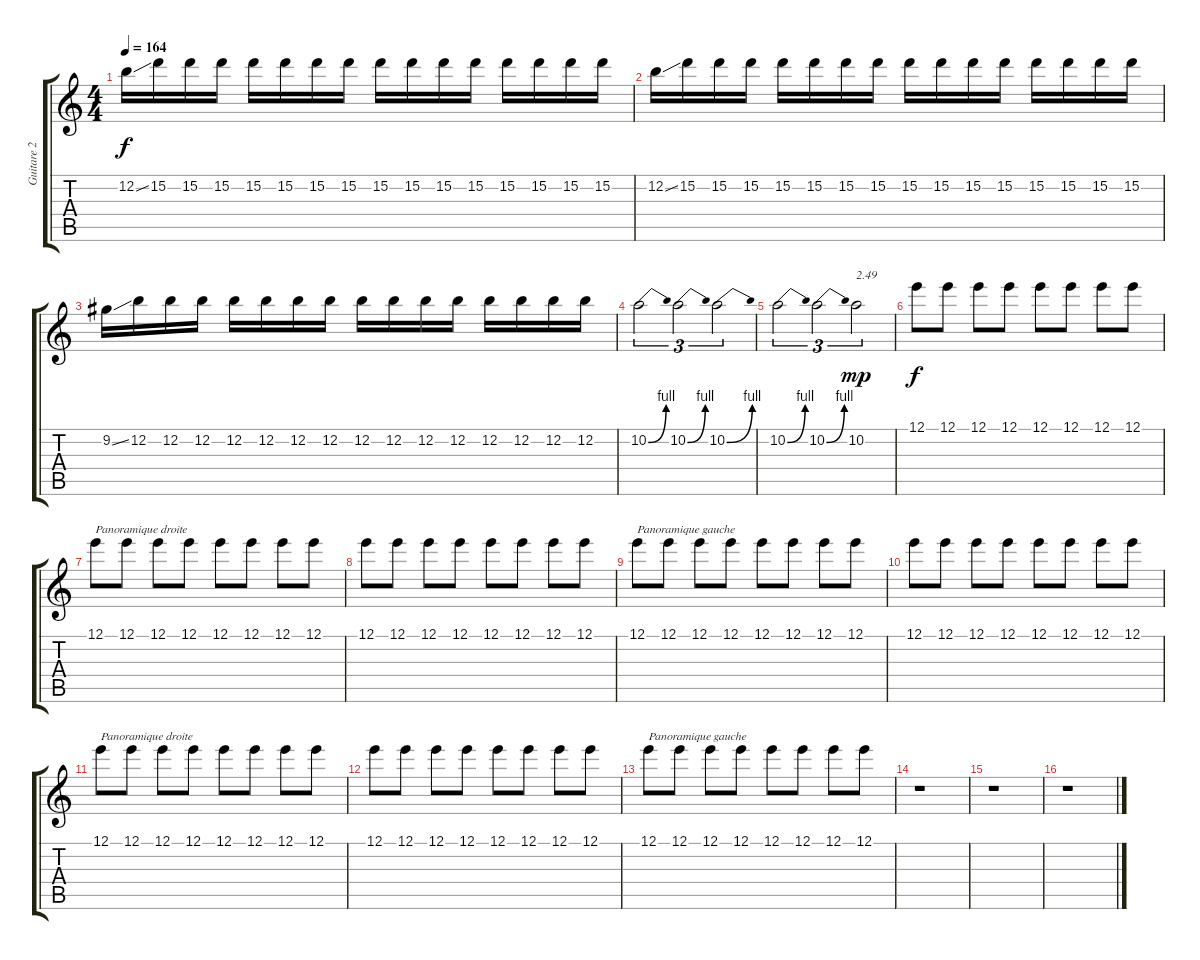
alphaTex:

\track ("Guitare 2" "Guitare 2") {instrument overdrivenguitar}
\staff {score tabs}
\tuning (E4 B3 G3 D3 A2 E2) {hide}
\ts (4 4)
\tempo 164
\clef g2
\ks c
12.2{ss}.16{dy f} 15.2.16 15.2.16 15.2.16 15.2.16 15.2.16 15.2.16 15.2.16 15.2.16 15.2.16 15.2.16 15.2.16 15.2.16 15.2.16 15.2.16 15.2.16 |
12.2{ss}.16 15.2.16 15.2.16 15.2.16 15.2.16 15.2.16 15.2.16 15.2.16 15.2.16 15.2.16 15.2.16 15.2.16 15.2.16 15.2.16 15.2.16 15.2.16 |
9.2{ss}.16 12.2.16 12.2.16 12.2.16 12.2.16 12.2.16 12.2.16 12.2.16 12.2.16 12.2.16 12.2.16 12.2.16 12.2.16 12.2.16 12.2.16 12.2.16 |
10.2{be (bend 0 0 60 4)}.2{tu (3 2)} 10.2{be (bend 0 0 60 4)}.2{tu (3 2)} 10.2{be (bend 0 0 60 4)}.2{tu (3 2)} |
10.2{be (bend 0 0 60 4)}.2{tu (3 2)} 10.2{be (bend 0 0 60 4)}.2{tu (3 2)} 10.2.2{tu (3 2) txt "2.49" dy mp} |
12.1.8{dy f balance 0} 12.1.8 12.1.8 12.1.8 12.1.8 12.1.8 12.1.8 12.1.8 |
12.1.8{txt "Panoramique droite" balance 16} 12.1.8 12.1.8 12.1.8 12.1.8 12.1.8 12.1.8 12.1.8 |
12.1.8 12.1.8 12.1.8 12.1.8 12.1.8 12.1.8 12.1.8 12.1.8 |
12.1.8{txt "Panoramique gauche" balance 0} 12.1.8 12.1.8 12.1.8 12.1.8 12.1.8 12.1.8 12.1.8 |
12.1.8 12.1.8 12.1.8 12.1.8 12.1.8 12.1.8 12.1.8 12.1.8 |
12.1.8{txt "Panoramique droite" balance 16} 12.1.8 12.1.8 12.1.8 12.1.8 12.1.8 12.1.8 12.1.8 |
12.1.8 12.1.8 12.1.8 12.1.8 12.1.8 12.1.8 12.1.8 12.1.8 |
12.1.8{txt "Panoramique gauche" balance 0} 12.1.8 12.1.8 12.1.8 12.1.8 12.1.8 12.1.8 12.1.8 |
r.1 |
r.1 |
r.1
